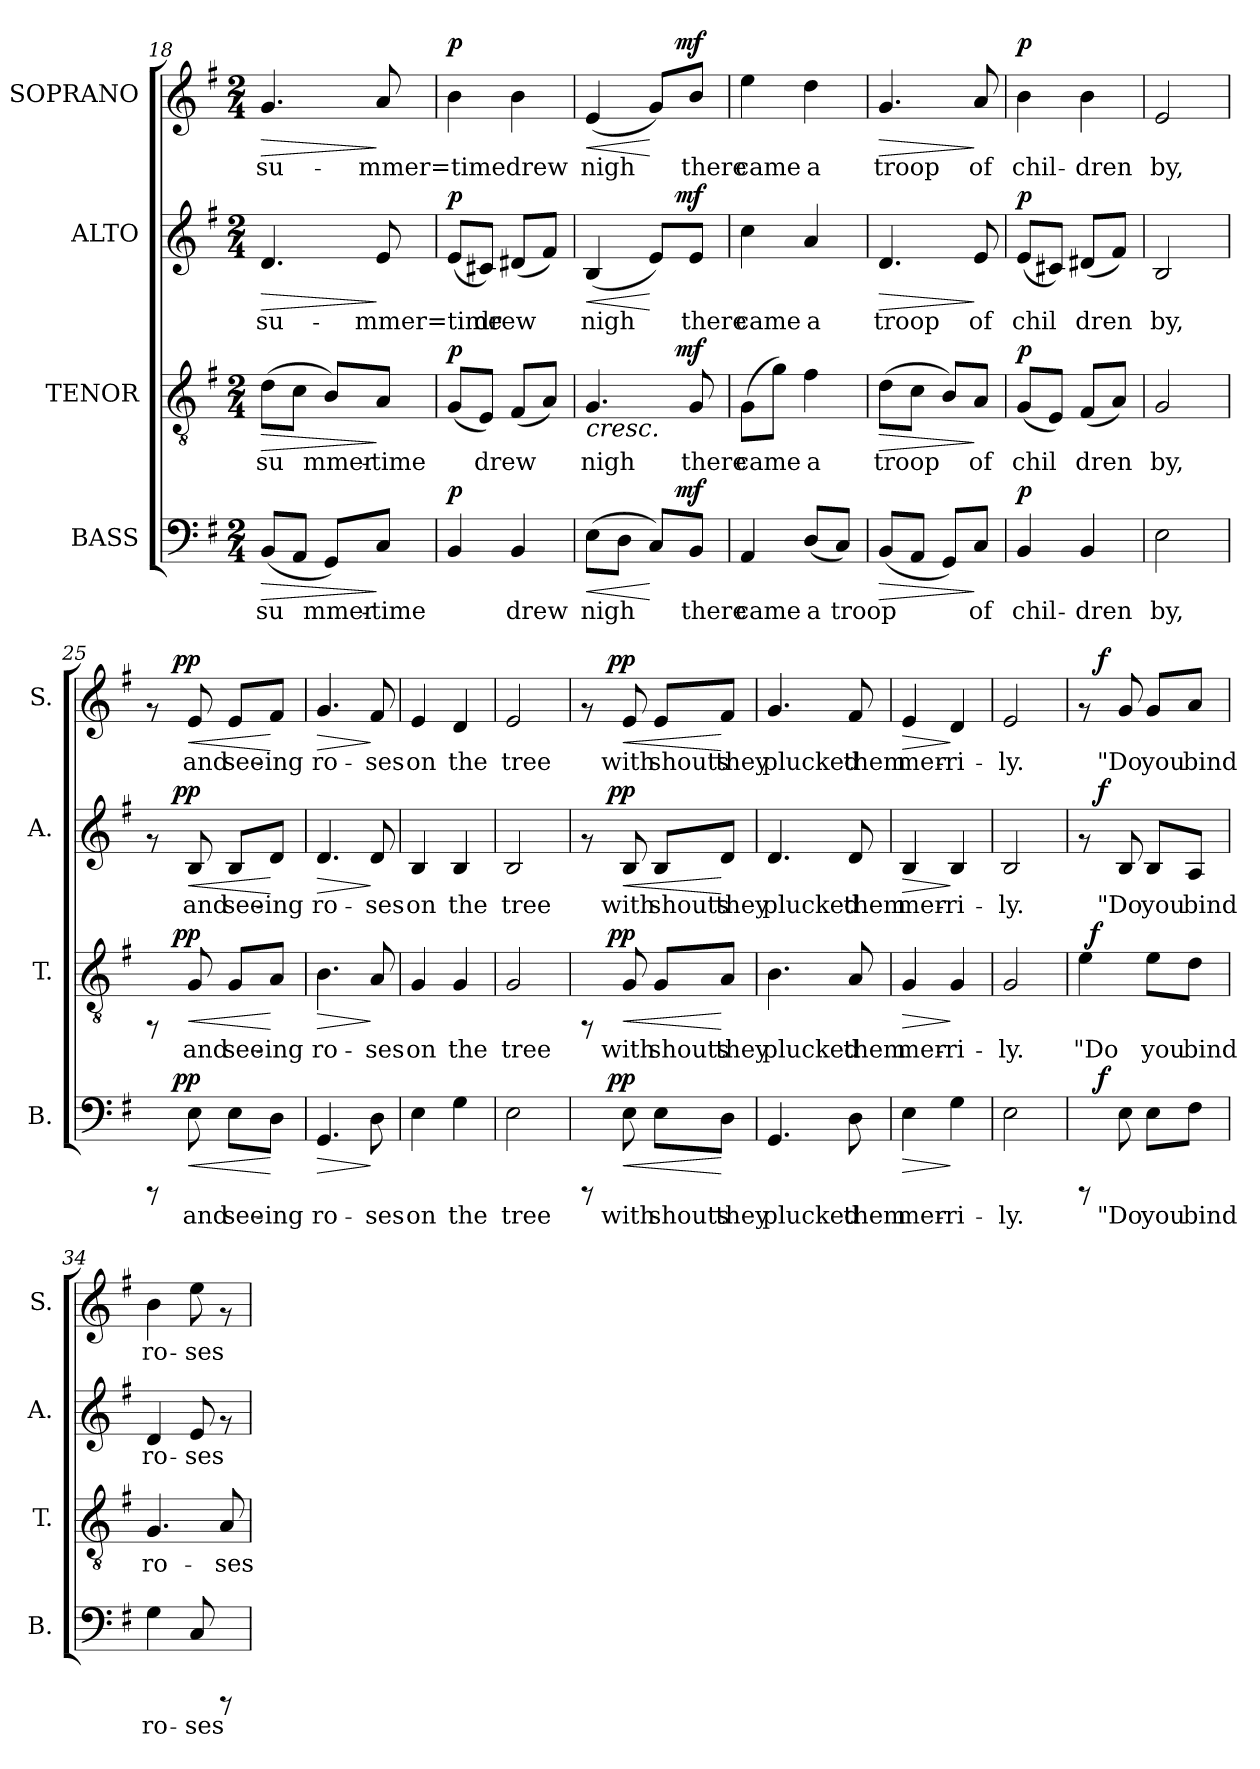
**kern	**text	**dynam	**kern	**text	**dynam	**kern	**text	**dynam	**kern	**text	**dynam
*part4	*part4	*part4	*part3	*part3	*part3	*part2	*part2	*part2	*part1	*part1	*part1
*staff4	*staff4	*staff4	*staff3	*staff3	*staff3	*staff2	*staff2	*staff2	*staff1	*staff1	*staff1
*I"BASS	*	*	*I"TENOR	*	*	*I"ALTO	*	*	*I"SOPRANO	*	*
*I'B.	*	*	*I'T.	*	*	*I'A.	*	*	*I'S.	*	*
*clefF4	*	*	*clefGv2	*	*	*clefG2	*	*	*clefG2	*	*
*k[f#]	*	*	*k[f#]	*	*	*k[f#]	*	*	*k[f#]	*	*
*G:	*	*	*G:	*	*	*G:	*	*	*G:	*	*
*M2/4	*	*	*M2/4	*	*	*M2/4	*	*	*M2/4	*	*
=18	=18	=18	=18	=18	=18	=18	=18	=18	=18	=18	=18
!	!LO:LY:b:cj	!LO:HP:b	!	!LO:LY:b:cj	!LO:HP:b	!	!LO:LY:b:cj	!LO:HP:b	!	!LO:LY:b:cj	!LO:HP:b
(<8BB/L	su-	>	(>8d\L	su-	>	4.d/	su-	>	4.g/	su-	>
!	!LO:LY:b:cj	!	!	!LO:LY:b:cj	!	!	!	!	!	!	!
8AA/J	--	.	8c\J	--	.	.	.	.	.	.	.
!	!LO:LY:b:cj	!	!	!LO:LY:b:cj	!	!	!	!	!	!	!
8GG/L)	-mmer-	.	8B/L)	-mmer-	.	.	.	.	.	.	.
!	!LO:LY:b:cj	!	!	!LO:LY:b:cj	!	!	!LO:LY:b:cj	!	!	!LO:LY:b:cj	!
8C/J	-time	]	8A/J	-time	]	8e/	-mmer=time	]	8a/	-mmer=time	]
=19	=19	=19	=19	=19	=19	=19	=19	=19	=19	=19	=19
!	!LO:LY:b:cj	!LO:DY:a	!	!LO:LY:b:cj	!LO:DY:a	!	!LO:LY:b:cj	!LO:DY:a	!	!LO:LY:b:cj	!LO:DY:a
4BB/	.	p	(<8G/L	.	p	(<8e/L	.	p	4b\	.	p
!	!	!	!	!LO:LY:b:cj	!	!	!LO:LY:b:cj	!	!	!	!
.	.	.	8E/J)	drew	.	8c#X/J)	drew	.	.	.	.
!	!LO:LY:b:cj	!	!	!LO:LY:b:cj	!	!	!LO:LY:b:cj	!	!	!LO:LY:b:cj	!
4BB/	drew	.	(<8F#/L	.	.	(<8d#X/L	.	.	4b\	drew	.
!	!	!	!	!LO:LY:b:cj	!	!	!LO:LY:b:cj	!	!	!	!
.	.	.	8A/J)	.	.	8f#/J)	.	.	.	.	.
=20	=20	=20	=20	=20	=20	=20	=20	=20	=20	=20	=20
!	!LO:LY:b:cj	!LO:HP:b	!	!LO:LY:b:cj	!LO:HP:b	!	!LO:LY:b:cj	!LO:HP:b	!	!LO:LY:b:cj	!LO:HP:b
*^	*	*	*^	*	*	*^	*	*	*^	*	*
(>8E\L	4ryy	nigh	<	4.G/	4ryy	nigh	<	(<4B/	4ryy	nigh	<	(<4e/	4ryy	nigh	<
!	!	!LO:LY:b:cj	!	!	!	!	!	!	!	!	!	!	!	!	!
8D\J	.	.	.	.	.	.	.	.	.	.	.	.	.	.	.
!	!	!LO:LY:b:cj	!	!	!	!	!	!	!	!LO:LY:b:cj	!	!	!	!LO:LY:b:cj	!
8C/L)	16.ryy	.	[	.	16.ryy	.	.	8e/L)	16.ryy	.	[	8g/L)	16.ryy	.	[
!	!	!	!LO:DY:a	!	!	!	!LO:DY:a	!	!	!	!LO:DY:a	!	!	!	!LO:DY:a
.	8ryy	.	mf	.	8ryy	.	mf	.	8ryy	.	mf	.	8ryy	.	mf
!	!	!LO:LY:b:cj	!	!	!	!LO:LY:b:cj	!	!	!	!LO:LY:b:cj	!	!	!	!LO:LY:b:cj	!
8BB/J	.	there	.	8G/	.	there	[	8e/J	.	there	.	8b/J	.	there	.
.	32ryy	.	.	.	32ryy	.	.	.	32ryy	.	.	.	32ryy	.	.
=21	=21	=21	=21	=21	=21	=21	=21	=21	=21	=21	=21	=21	=21	=21	=21
!	!	!LO:LY:b:cj	!	!	!	!LO:LY:b:cj	!	!	!	!LO:LY:b:cj	!	!	!	!LO:LY:b:cj	!
*v	*v	*	*	*	*	*	*	*v	*v	*	*	*v	*v	*	*
*	*	*	*v	*v	*	*	*	*	*	*	*	*
4AA/	came	.	(>8G\L	came	.	4cc\	came	.	4ee\	came	.
!	!	!	!	!LO:LY:b:cj	!	!	!	!	!	!	!
.	.	.	8g\J)	.	.	.	.	.	.	.	.
!	!LO:LY:b:cj	!	!	!LO:LY:b:cj	!	!	!LO:LY:b:cj	!	!	!LO:LY:b:cj	!
(<8D/L	a	.	4f#\	a	.	4a/	a	.	4dd\	a	.
!	!LO:LY:b:cj	!	!	!	!	!	!	!	!	!	!
8C/J)	troop	.	.	.	.	.	.	.	.	.	.
=22	=22	=22	=22	=22	=22	=22	=22	=22	=22	=22	=22
!	!LO:LY:b:cj	!LO:HP:b	!	!LO:LY:b:cj	!LO:HP:b	!	!LO:LY:b:cj	!LO:HP:b	!	!LO:LY:b:cj	!LO:HP:b
(<8BB/L	.	>	(>8d\L	troop	>	4.d/	troop	>	4.g/	troop	>
!	!LO:LY:b:cj	!	!	!LO:LY:b:cj	!	!	!	!	!	!	!
8AA/J	.	.	8c\J	.	.	.	.	.	.	.	.
!	!LO:LY:b:cj	!	!	!LO:LY:b:cj	!	!	!	!	!	!	!
8GG/L)	.	.	8B/L)	.	.	.	.	.	.	.	.
!	!LO:LY:b:cj	!	!	!LO:LY:b:cj	!	!	!LO:LY:b:cj	!	!	!LO:LY:b:cj	!
8C/J	of	]	8A/J	of	]	8e/	of	]	8a/	of	]
=23	=23	=23	=23	=23	=23	=23	=23	=23	=23	=23	=23
!	!LO:LY:b:cj	!LO:DY:a	!	!LO:LY:b:cj	!LO:DY:a	!	!LO:LY:b:cj	!LO:DY:a	!	!LO:LY:b:cj	!LO:DY:a
4BB/	chil-	p	(<8G/L	chil-	p	(<8e/L	chil-	p	4b\	chil-	p
!	!	!	!	!LO:LY:b:cj	!	!	!LO:LY:b:cj	!	!	!	!
.	.	.	8E/J)	--	.	8c#X/J)	--	.	.	.	.
!	!LO:LY:b:cj	!	!	!LO:LY:b:cj	!	!	!LO:LY:b:cj	!	!	!LO:LY:b:cj	!
4BB/	-dren	.	(<8F#/L	-dren	.	(<8d#X/L	-dren	.	4b\	-dren	.
!	!	!	!	!LO:LY:b:cj	!	!	!LO:LY:b:cj	!	!	!	!
.	.	.	8A/J)	.	.	8f#/J)	.	.	.	.	.
=24	=24	=24	=24	=24	=24	=24	=24	=24	=24	=24	=24
!	!LO:LY:b:cj	!	!	!LO:LY:b:cj	!	!	!LO:LY:b:cj	!	!	!LO:LY:b:cj	!
2E\	by,	.	2G/	by,	.	2B/	by,	.	2e/	by,	.
!!LO:LB:g=z
=25	=25	=25	=25	=25	=25	=25	=25	=25	=25	=25	=25
*^	*	*	*^	*	*	*^	*	*	*^	*	*
8rCCC	16ryy	.	.	8rFF	16ryy	.	.	8rf	16ryy	.	.	8rf	16ryy	.	.
.	64ryy	.	.	.	64ryy	.	.	.	64ryy	.	.	.	64ryy	.	.
!	!	!	!LO:DY:a	!	!	!	!LO:DY:a	!	!	!	!LO:DY:a	!	!	!	!LO:DY:a
.	4ryy	.	pp	.	4ryy	.	pp	.	4ryy	.	pp	.	4ryy	.	pp
!	!	!LO:LY:b:cj	!LO:HP:b	!	!	!LO:LY:b:cj	!LO:HP:b	!	!	!LO:LY:b:cj	!LO:HP:b	!	!	!LO:LY:b:cj	!LO:HP:b
8E\	.	and	<	8G/	.	and	<	8B/	.	and	<	8e/	.	and	<
!	!	!LO:LY:b:cj	!	!	!	!LO:LY:b:cj	!	!	!	!LO:LY:b:cj	!	!	!	!LO:LY:b:cj	!
8E\L	.	see-	.	8G/L	.	see-	.	8B/L	.	see-	.	8e/L	.	see-	.
.	8ryy	.	.	.	8ryy	.	.	.	8ryy	.	.	.	8ryy	.	.
!	!	!LO:LY:b:cj	!	!	!	!LO:LY:b:cj	!	!	!	!LO:LY:b:cj	!	!	!	!LO:LY:b:cj	!
8D\J	.	-ing	[	8A/J	.	-ing	[	8d/J	.	-ing	[	8f#/J	.	-ing	[
.	32.ryy	.	.	.	32.ryy	.	.	.	32.ryy	.	.	.	32.ryy	.	.
=26	=26	=26	=26	=26	=26	=26	=26	=26	=26	=26	=26	=26	=26	=26	=26
!	!	!LO:LY:b:cj	!LO:HP:b	!	!	!LO:LY:b:cj	!LO:HP:b	!	!	!LO:LY:b:cj	!LO:HP:b	!	!	!LO:LY:b:cj	!LO:HP:b
*v	*v	*	*	*	*	*	*	*v	*v	*	*	*v	*v	*	*
*	*	*	*v	*v	*	*	*	*	*	*	*	*
4.GG/	ro-	>	4.B\	ro-	>	4.d/	ro-	>	4.g/	ro-	>
!	!LO:LY:b:cj	!	!	!LO:LY:b:cj	!	!	!LO:LY:b:cj	!	!	!LO:LY:b:cj	!
8D\	-ses	]	8A/	-ses	]	8d/	-ses	]	8f#/	-ses	]
=27	=27	=27	=27	=27	=27	=27	=27	=27	=27	=27	=27
!	!LO:LY:b:cj	!	!	!LO:LY:b:cj	!	!	!LO:LY:b:cj	!	!	!LO:LY:b:cj	!
4E\	on	.	4G/	on	.	4B/	on	.	4e/	on	.
!	!LO:LY:b:cj	!	!	!LO:LY:b:cj	!	!	!LO:LY:b:cj	!	!	!LO:LY:b:cj	!
4G\	the	.	4G/	the	.	4B/	the	.	4d/	the	.
=28	=28	=28	=28	=28	=28	=28	=28	=28	=28	=28	=28
!	!LO:LY:b:cj	!	!	!LO:LY:b:cj	!	!	!LO:LY:b:cj	!	!	!LO:LY:b:cj	!
2E\	tree	.	2G/	tree	.	2B/	tree	.	2e/	tree	.
=29	=29	=29	=29	=29	=29	=29	=29	=29	=29	=29	=29
*^	*	*	*^	*	*	*^	*	*	*^	*	*
8rCCC	16ryy	.	.	8rFF	16ryy	.	.	8rf	16ryy	.	.	8rf	16ryy	.	.
.	64ryy	.	.	.	64ryy	.	.	.	64ryy	.	.	.	64ryy	.	.
!	!	!	!LO:DY:a	!	!	!	!LO:DY:a	!	!	!	!LO:DY:a	!	!	!	!LO:DY:a
.	4ryy	.	pp	.	4ryy	.	pp	.	4ryy	.	pp	.	4ryy	.	pp
!	!	!LO:LY:b:cj	!LO:HP:b	!	!	!LO:LY:b:cj	!LO:HP:b	!	!	!LO:LY:b:cj	!LO:HP:b	!	!	!LO:LY:b:cj	!LO:HP:b
8E\	.	with	<	8G/	.	with	<	8B/	.	with	<	8e/	.	with	<
!	!	!LO:LY:b:cj	!	!	!	!LO:LY:b:cj	!	!	!	!LO:LY:b:cj	!	!	!	!LO:LY:b:cj	!
8E\L	.	shouts	.	8G/L	.	shouts	.	8B/L	.	shouts	.	8e/L	.	shouts	.
.	8ryy	.	.	.	8ryy	.	.	.	8ryy	.	.	.	8ryy	.	.
!	!	!LO:LY:b:cj	!	!	!	!LO:LY:b:cj	!	!	!	!LO:LY:b:cj	!	!	!	!LO:LY:b:cj	!
8D\J	.	they	[	8A/J	.	they	[	8d/J	.	they	[	8f#/J	.	they	[
.	32.ryy	.	.	.	32.ryy	.	.	.	32.ryy	.	.	.	32.ryy	.	.
=30	=30	=30	=30	=30	=30	=30	=30	=30	=30	=30	=30	=30	=30	=30	=30
!	!	!LO:LY:b:cj	!	!	!	!LO:LY:b:cj	!	!	!	!LO:LY:b:cj	!	!	!	!LO:LY:b:cj	!
*v	*v	*	*	*	*	*	*	*v	*v	*	*	*v	*v	*	*
*	*	*	*v	*v	*	*	*	*	*	*	*	*
4.GG/	plucked	.	4.B\	plucked	.	4.d/	plucked	.	4.g/	plucked	.
!	!LO:LY:b:cj	!	!	!LO:LY:b:cj	!	!	!LO:LY:b:cj	!	!	!LO:LY:b:cj	!
8D\	them	.	8A/	them	.	8d/	them	.	8f#/	them	.
=31	=31	=31	=31	=31	=31	=31	=31	=31	=31	=31	=31
!	!LO:LY:b:cj	!LO:HP:b	!	!LO:LY:b:cj	!LO:HP:b	!	!LO:LY:b:cj	!LO:HP:b	!	!LO:LY:b:cj	!LO:HP:b
4E\	mer-	>	4G/	mer-	>	4B/	mer-	>	4e/	mer-	>
!	!LO:LY:b:cj	!	!	!LO:LY:b:cj	!	!	!LO:LY:b:cj	!	!	!LO:LY:b:cj	!
4G\	-ri-	]	4G/	-ri-	]	4B/	-ri-	]	4d/	-ri-	]
=32	=32	=32	=32	=32	=32	=32	=32	=32	=32	=32	=32
!	!LO:LY:b:cj	!	!	!LO:LY:b:cj	!	!	!LO:LY:b:cj	!	!	!LO:LY:b:cj	!
2E\	-ly.	.	2G/	-ly.	.	2B/	-ly.	.	2e/	-ly.	.
!!LO:PB:g=z
=33	=33	=33	=33	=33	=33	=33	=33	=33	=33	=33	=33
!	!	!	!	!LO:LY:b:cj	!	!	!	!	!	!	!
*^	*	*	*^	*	*	*^	*	*	*^	*	*
8rCCC	32.ryy	.	.	4e\	32ryy	"Do	.	8rf	32.ryy	.	.	8rf	32.ryy	.	.
!	!	!	!	!	!	!	!LO:DY:a	!	!	!	!	!	!	!	!
.	.	.	.	.	4...ryy	.	f	.	.	.	.	.	.	.	.
!	!	!	!LO:DY:a	!	!	!	!	!	!	!	!LO:DY:a	!	!	!	!LO:DY:a
.	4ryy	.	f	.	.	.	.	.	4ryy	.	f	.	4ryy	.	f
!	!	!LO:LY:b:cj	!	!	!	!	!	!	!	!LO:LY:b:cj	!	!	!	!LO:LY:b:cj	!
8E\	.	"Do	.	.	.	.	.	8B/	.	"Do	.	8g/	.	"Do	.
!	!	!LO:LY:b:cj	!	!	!	!LO:LY:b:cj	!	!	!	!LO:LY:b:cj	!	!	!	!LO:LY:b:cj	!
8E\L	.	you	.	8e\L	.	you	.	8B/L	.	you	.	8g/L	.	you	.
.	8ryy	.	.	.	.	.	.	.	8ryy	.	.	.	8ryy	.	.
!	!	!LO:LY:b:cj	!	!	!	!LO:LY:b:cj	!	!	!	!LO:LY:b:cj	!	!	!	!LO:LY:b:cj	!
8F#\J	.	bind	.	8d\J	.	bind	.	8A/J	.	bind	.	8a/J	.	bind	.
.	16ryy	.	.	.	.	.	.	.	16ryy	.	.	.	16ryy	.	.
.	64ryy	.	.	.	.	.	.	.	64ryy	.	.	.	64ryy	.	.
=34	=34	=34	=34	=34	=34	=34	=34	=34	=34	=34	=34	=34	=34	=34	=34
!	!	!LO:LY:b:cj	!	!	!	!LO:LY:b:cj	!	!	!	!LO:LY:b:cj	!	!	!	!LO:LY:b:cj	!
*v	*v	*	*	*	*	*	*	*v	*v	*	*	*v	*v	*	*
*	*	*	*v	*v	*	*	*	*	*	*	*	*
4G\	ro-	.	4.G/	ro-	.	4d/	ro-	.	4b\	ro-	.
!	!LO:LY:b:cj	!	!	!	!	!	!LO:LY:b:cj	!	!	!LO:LY:b:cj	!
8C/	-ses	.	.	.	.	8e/	-ses	.	8ee\	-ses	.
!	!	!	!	!LO:LY:b:cj	!	!	!	!	!	!	!
8rCCC	.	.	8A/	-ses	.	8rf	.	.	8rf	.	.
=	=	=	=	=	=	=	=	=	=	=	=
*-	*-	*-	*-	*-	*-	*-	*-	*-	*-	*-	*-
